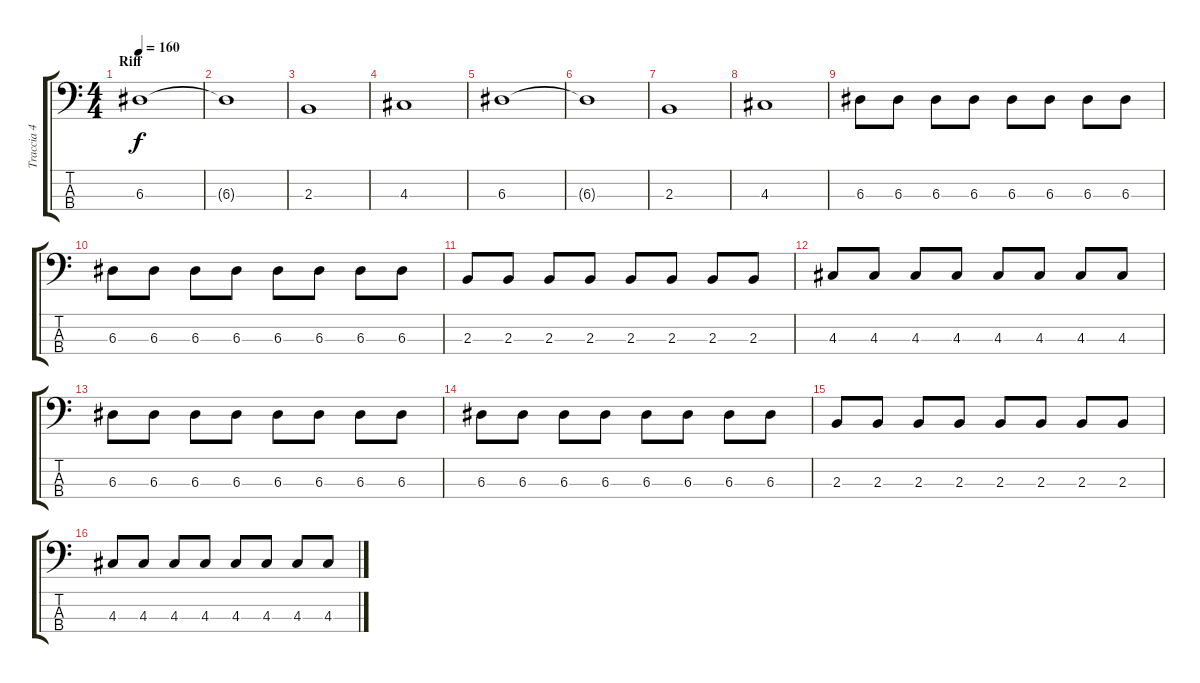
\track ("Traccia 4" "Traccia 4") {instrument electricbassfinger}
\staff {score tabs}
\tuning (G2 D2 A1 E1) {hide}
\ts (4 4)
\section ("" "Riff")
\tempo 160
\clef f4
\ks c
6.3.1{dy f instrument electricbassfinger} |
6.3{t}.1 |
2.3.1 |
4.3.1 |
6.3.1 |
6.3{t}.1 |
2.3.1 |
4.3.1 |
6.3.8 6.3.8 6.3.8 6.3.8 6.3.8 6.3.8 6.3.8 6.3.8 |
6.3.8 6.3.8 6.3.8 6.3.8 6.3.8 6.3.8 6.3.8 6.3.8 |
2.3.8 2.3.8 2.3.8 2.3.8 2.3.8 2.3.8 2.3.8 2.3.8 |
4.3.8 4.3.8 4.3.8 4.3.8 4.3.8 4.3.8 4.3.8 4.3.8 |
6.3.8 6.3.8 6.3.8 6.3.8 6.3.8 6.3.8 6.3.8 6.3.8 |
6.3.8 6.3.8 6.3.8 6.3.8 6.3.8 6.3.8 6.3.8 6.3.8 |
2.3.8 2.3.8 2.3.8 2.3.8 2.3.8 2.3.8 2.3.8 2.3.8 |
4.3.8 4.3.8 4.3.8 4.3.8 4.3.8 4.3.8 4.3.8 4.3.8
